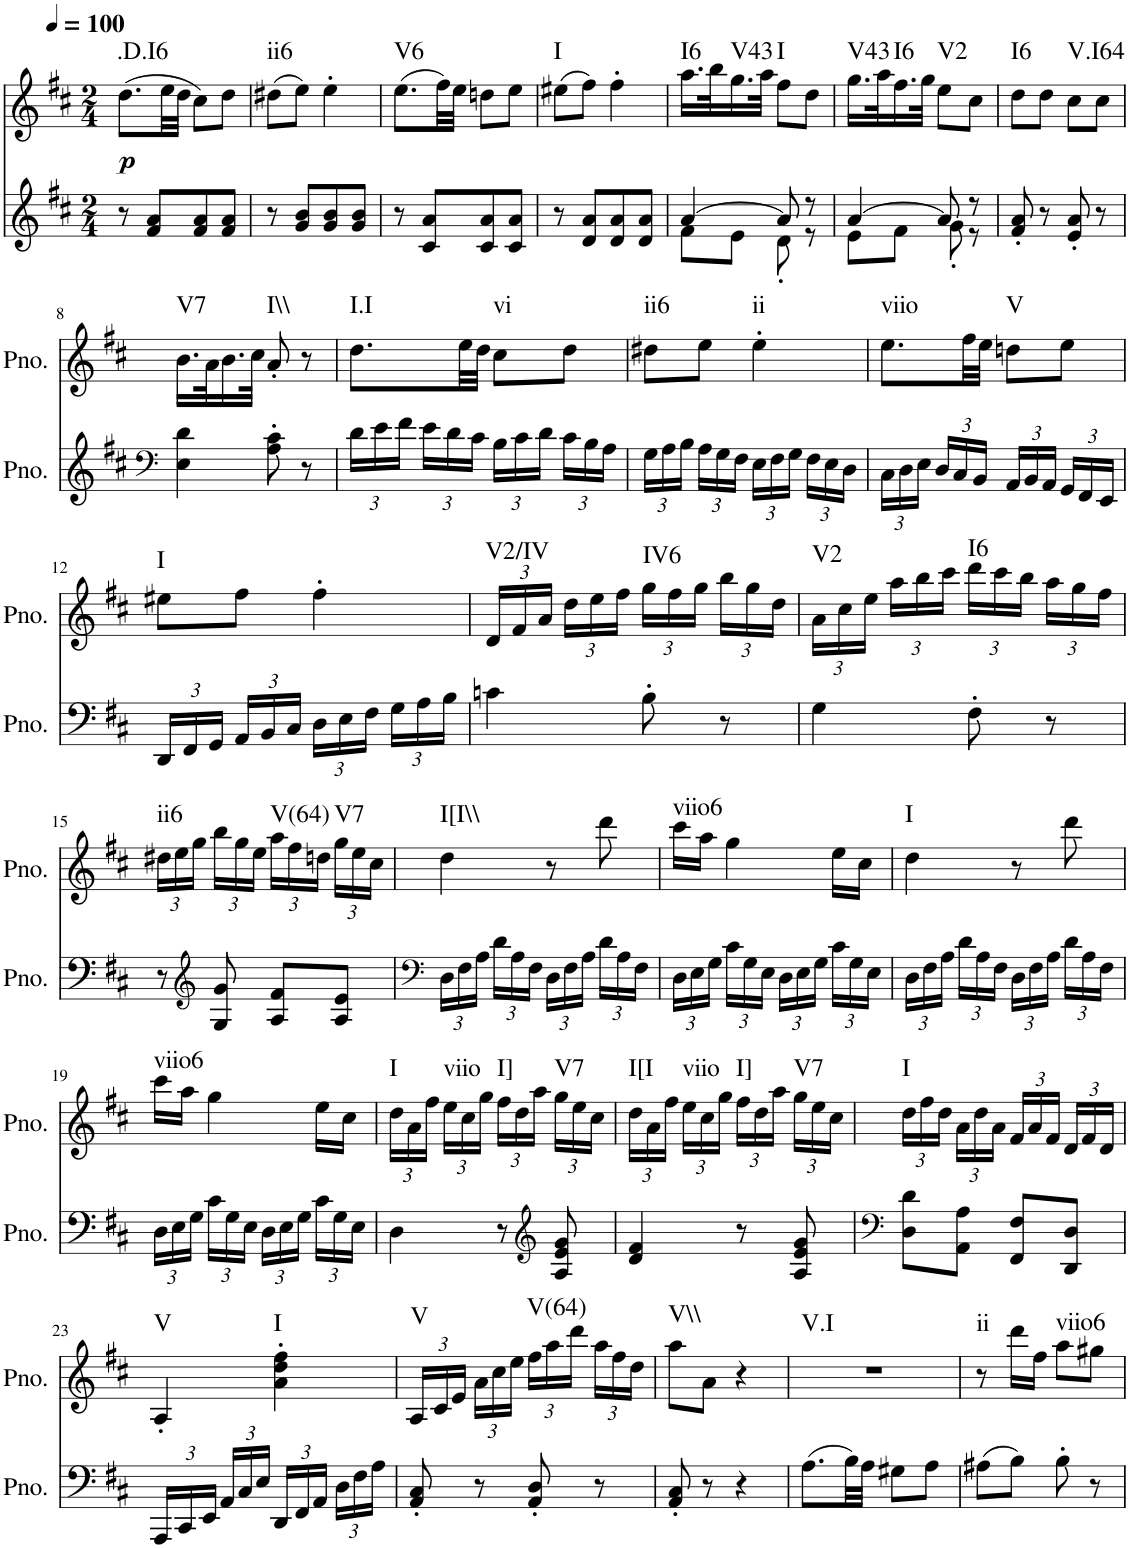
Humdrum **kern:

**kern	**kern	**dynam	**harte
*part2	*part1	*part1	*part1
*staff2	*staff1	*staff1	*
*I"Piano, unbenannt	*I"Piano, unbenannt	*	*
*I'Pno.	*I'Pno.	*	*
*clefG2	*clefG2	*	*
*k[f#c#]	*k[f#c#]	*	*
*M2/4	*M2/4	*	*
*MM100	*MM100	*	*
=1	=1	=1	=1
!	!	!LO:DY:b	!LO:H:kt=.D.I6
8r	(8.dd\L	p	N
8f#/ 8a/L	.	.	.
.	32ee\LL	.	.
.	32dd\JJJ	.	.
8f#/ 8a/	8cc#\L)	.	.
8f#/ 8a/J	8dd\J	.	.
=2	=2	=2	=2
!	!	!	!LO:H:kt=ii6
8r	(8dd#X\L	.	N
8g/ 8b/L	8ee\J)	.	.
8g/ 8b/	4ee'\	.	.
8g/ 8b/J	.	.	.
=3	=3	=3	=3
!	!	!	!LO:H:kt=V6
8r	(8.ee\L	.	N
8c#/ 8a/L	.	.	.
.	32ff#\LL)	.	.
.	32ee\JJJ	.	.
8c#/ 8a/	8ddn\L	.	.
8c#/ 8a/J	8ee\J	.	.
=4	=4	=4	=4
!	!	!	!LO:H:kt=I
8r	(8ee#X\L	.	N
8d/ 8a/L	8ff#\J)	.	.
8d/ 8a/	4ff#'\	.	.
8d/ 8a/J	.	.	.
=5	=5	=5	=5
*^	*	*	*
!	!	!	!	!LO:H:kt=I6
[4a/	8f#\L	16.aa\LL	.	N
.	.	32bb\K	.	.
!	!	!	!	!LO:H:kt=V43
.	8e\J	16.gg\	.	N
.	.	32aa\JJk	.	.
!	!	!	!	!LO:H:kt=I
8a/]	8d'\	8ff#\L	.	N
8r	8r	8dd\J	.	.
=6	=6	=6	=6	=6
!	!	!	!	!LO:H:kt=V43
[4a/	8e\L	16.gg\LL	.	N
.	.	32aa\K	.	.
!	!	!	!	!LO:H:kt=I6
.	8f#\J	16.ff#\	.	N
.	.	32gg\JJk	.	.
!	!	!	!	!LO:H:kt=V2
8a/]	8g'\	8ee\L	.	N
8r	8r	8cc#\J	.	.
=7	=7	=7	=7	=7
!	!	!	!	!LO:H:kt=I6
*v	*v	*	*	*
8f#/' 8a/'	8dd\L	.	N
8r	8dd\J	.	.
!	!	!	!LO:H:kt=V.I64
8e/' 8a/'	8cc#\L	.	N
8r	8cc#\J	.	.
!!LO:LB:g=z
=8	=8	=8	=8
*clefF4	*	*	*
!	!	!	!LO:H:kt=V7
4E\ 4d\	16.b\LL	.	N
.	32a\K	.	.
.	16.b\	.	.
.	32cc#\JJk	.	.
!	!	!	!LO:H:kt=I\\
8A\' 8c#\'	8a'/	.	N
8r	8r	.	.
=9	=9	=9	=9
*Xbrackettup	*	*	*
!	!	!	!LO:H:kt=I.I
24d\LL	8.dd\L	.	N
24e\	.	.	.
24f#\JJ	.	.	.
24e\LL	.	.	.
24d\	.	.	.
.	32ee\LL	.	.
24c#\JJ	.	.	.
.	32dd\JJJ	.	.
!	!	!	!LO:H:kt=vi
24B\LL	8cc#\L	.	N
24c#\	.	.	.
24d\JJ	.	.	.
24c#\LL	8dd\J	.	.
24B\	.	.	.
24A\JJ	.	.	.
=10	=10	=10	=10
!	!	!	!LO:H:kt=ii6
24G\LL	8dd#X\L	.	N
24A\	.	.	.
24B\JJ	.	.	.
24A\LL	8ee\J	.	.
24G\	.	.	.
24F#\JJ	.	.	.
!	!	!	!LO:H:kt=ii
24E\LL	4ee'\	.	N
24F#\	.	.	.
24G\JJ	.	.	.
24F#\LL	.	.	.
24E\	.	.	.
24D\JJ	.	.	.
=11	=11	=11	=11
!	!	!	!LO:H:kt=viio
24C#\LL	8.ee\L	.	N
24D\	.	.	.
24E\JJ	.	.	.
24D/LL	.	.	.
24C#/	.	.	.
.	32ff#\LL	.	.
24BB/JJ	.	.	.
.	32ee\JJJ	.	.
!	!	!	!LO:H:kt=V
24AA/LL	8ddn\L	.	N
24BB/	.	.	.
24AA/JJ	.	.	.
24GG/LL	8ee\J	.	.
24FF#/	.	.	.
24EE/JJ	.	.	.
!!LO:LB:g=z
=12	=12	=12	=12
!	!	!	!LO:H:kt=I
24DD/LL	8ee#X\L	.	N
24FF#/	.	.	.
24GG/JJ	.	.	.
24AA/LL	8ff#\J	.	.
24BB/	.	.	.
24C#/JJ	.	.	.
24D\LL	4ff#'\	.	.
24E\	.	.	.
24F#\JJ	.	.	.
24G\LL	.	.	.
24A\	.	.	.
24B\JJ	.	.	.
=13	=13	=13	=13
*	*Xbrackettup	*	*
!	!	!	!LO:H:kt=V2/IV
4cn\	24d/LL	.	N
.	24f#/	.	.
.	24a/JJ	.	.
.	24dd\LL	.	.
.	24ee\	.	.
.	24ff#\JJ	.	.
!	!	!	!LO:H:kt=IV6
8B'\	24gg\LL	.	N
.	24ff#\	.	.
.	24gg\JJ	.	.
8r	24bb\LL	.	.
.	24gg\	.	.
.	24dd\JJ	.	.
=14	=14	=14	=14
!	!	!	!LO:H:kt=V2
4G\	24a\LL	.	N
.	24cc#\	.	.
.	24ee\JJ	.	.
.	24aa\LL	.	.
.	24bb\	.	.
.	24ccc#\JJ	.	.
!	!	!	!LO:H:kt=I6
8F#'\	24ddd\LL	.	N
.	24ccc#\	.	.
.	24bb\JJ	.	.
8r	24aa\LL	.	.
.	24gg\	.	.
.	24ff#\JJ	.	.
!!LO:LB:g=z
=15	=15	=15	=15
!	!	!	!LO:H:kt=ii6
8r	24dd#X\LL	.	N
.	24ee\	.	.
.	24gg\JJ	.	.
*clefG2	*	*	*
8G/ 8g/	24bb\LL	.	.
.	24gg\	.	.
.	24ee\JJ	.	.
!	!	!	!LO:H:kt=V(64)
8A/ 8f#/L	24aa\LL	.	N
.	24ff#\	.	.
.	24ddn\JJ	.	.
!	!	!	!LO:H:kt=V7
8A/ 8e/J	24gg\LL	.	N
.	24ee\	.	.
.	24cc#\JJ	.	.
=16	=16	=16	=16
*clefF4	*	*	*
!	!	!	!LO:H:kt=I[I\\
24D\LL	4dd\	.	N
24F#\	.	.	.
24A\JJ	.	.	.
24d\LL	.	.	.
24A\	.	.	.
24F#\JJ	.	.	.
24D\LL	8r	.	.
24F#\	.	.	.
24A\JJ	.	.	.
24d\LL	8ddd\	.	.
24A\	.	.	.
24F#\JJ	.	.	.
=17	=17	=17	=17
!	!	!	!LO:H:kt=viio6
24D\LL	16ccc#\LL	.	N
24E\	.	.	.
.	16aa\JJ	.	.
24G\JJ	.	.	.
24c#\LL	4gg\	.	.
24G\	.	.	.
24E\JJ	.	.	.
24D\LL	.	.	.
24E\	.	.	.
24G\JJ	.	.	.
24c#\LL	16ee\LL	.	.
24G\	.	.	.
.	16cc#\JJ	.	.
24E\JJ	.	.	.
=18	=18	=18	=18
!	!	!	!LO:H:kt=I
24D\LL	4dd\	.	N
24F#\	.	.	.
24A\JJ	.	.	.
24d\LL	.	.	.
24A\	.	.	.
24F#\JJ	.	.	.
24D\LL	8r	.	.
24F#\	.	.	.
24A\JJ	.	.	.
24d\LL	8ddd\	.	.
24A\	.	.	.
24F#\JJ	.	.	.
!!LO:LB:g=z
=19	=19	=19	=19
!	!	!	!LO:H:kt=viio6
24D\LL	16ccc#\LL	.	N
24E\	.	.	.
.	16aa\JJ	.	.
24G\JJ	.	.	.
24c#\LL	4gg\	.	.
24G\	.	.	.
24E\JJ	.	.	.
24D\LL	.	.	.
24E\	.	.	.
24G\JJ	.	.	.
24c#\LL	16ee\LL	.	.
24G\	.	.	.
.	16cc#\JJ	.	.
24E\JJ	.	.	.
=20	=20	=20	=20
!	!	!	!LO:H:kt=I
4D\	24dd\LL	.	N
.	24a\	.	.
.	24ff#\JJ	.	.
!	!	!	!LO:H:kt=viio
.	24ee\LL	.	N
.	24cc#\	.	.
.	24gg\JJ	.	.
!	!	!	!LO:H:kt=I]
8r	24ff#\LL	.	N
.	24dd\	.	.
.	24aa\JJ	.	.
*clefG2	*	*	*
!	!	!	!LO:H:kt=V7
8A/ 8e/ 8g/	24gg\LL	.	N
.	24ee\	.	.
.	24cc#\JJ	.	.
=21	=21	=21	=21
!	!	!	!LO:H:kt=I[I
4d/ 4f#/	24dd\LL	.	N
.	24a\	.	.
.	24ff#\JJ	.	.
!	!	!	!LO:H:kt=viio
.	24ee\LL	.	N
.	24cc#\	.	.
.	24gg\JJ	.	.
!	!	!	!LO:H:kt=I]
8r	24ff#\LL	.	N
.	24dd\	.	.
.	24aa\JJ	.	.
!	!	!	!LO:H:kt=V7
8A/ 8e/ 8g/	24gg\LL	.	N
.	24ee\	.	.
.	24cc#\JJ	.	.
=22	=22	=22	=22
*clefF4	*	*	*
!	!	!	!LO:H:kt=I
8D\ 8d\L	24dd\LL	.	N
.	24ff#\	.	.
.	24dd\JJ	.	.
8AA\ 8A\J	24a\LL	.	.
.	24dd\	.	.
.	24a\JJ	.	.
8FF#/ 8F#/L	24f#/LL	.	.
.	24a/	.	.
.	24f#/JJ	.	.
8DD/ 8D/J	24d/LL	.	.
.	24f#/	.	.
.	24d/JJ	.	.
!!LO:LB:g=z
=23	=23	=23	=23
!	!	!	!LO:H:kt=V
24AAA/LL	4A'/	.	N
24CC#/	.	.	.
24EE/JJ	.	.	.
24AA/LL	.	.	.
24C#/	.	.	.
24E/JJ	.	.	.
!	!	!	!LO:H:kt=I
24DD/LL	4a\' 4dd\' 4ff#\'	.	N
24FF#/	.	.	.
24AA/JJ	.	.	.
24D\LL	.	.	.
24F#\	.	.	.
24A\JJ	.	.	.
=24	=24	=24	=24
!	!	!	!LO:H:kt=V
8AA/' 8C#/'	24A/LL	.	N
.	24c#/	.	.
.	24e/JJ	.	.
8r	24a\LL	.	.
.	24cc#\	.	.
.	24ee\JJ	.	.
!	!	!	!LO:H:kt=V(64)
8AA/' 8D/'	24ff#\LL	.	N
.	24aa\	.	.
.	24ddd\JJ	.	.
8r	24aa\LL	.	.
.	24ff#\	.	.
.	24dd\JJ	.	.
=25	=25	=25	=25
!	!	!	!LO:H:kt=V\\
8AA/' 8C#/'	8aa\L	.	N
8r	8a\J	.	.
4r	4r	.	.
=26	=26	=26	=26
!	!	!	!LO:H:kt=V.I
(8.A\L	2r	.	N
32B\LL)	.	.	.
32A\JJJ	.	.	.
8G#X\L	.	.	.
8A\J	.	.	.
=27	=27	=27	=27
!	!	!	!LO:H:kt=ii
(8A#X\L	8r	.	N
8B\J)	16ddd\LL	.	.
.	16ff#\JJ	.	.
!	!	!	!LO:H:kt=viio6
8B'\	8aa\L	.	N
8r	8gg#X\J	.	.
=	=	=	=
*-	*-	*-	*-
